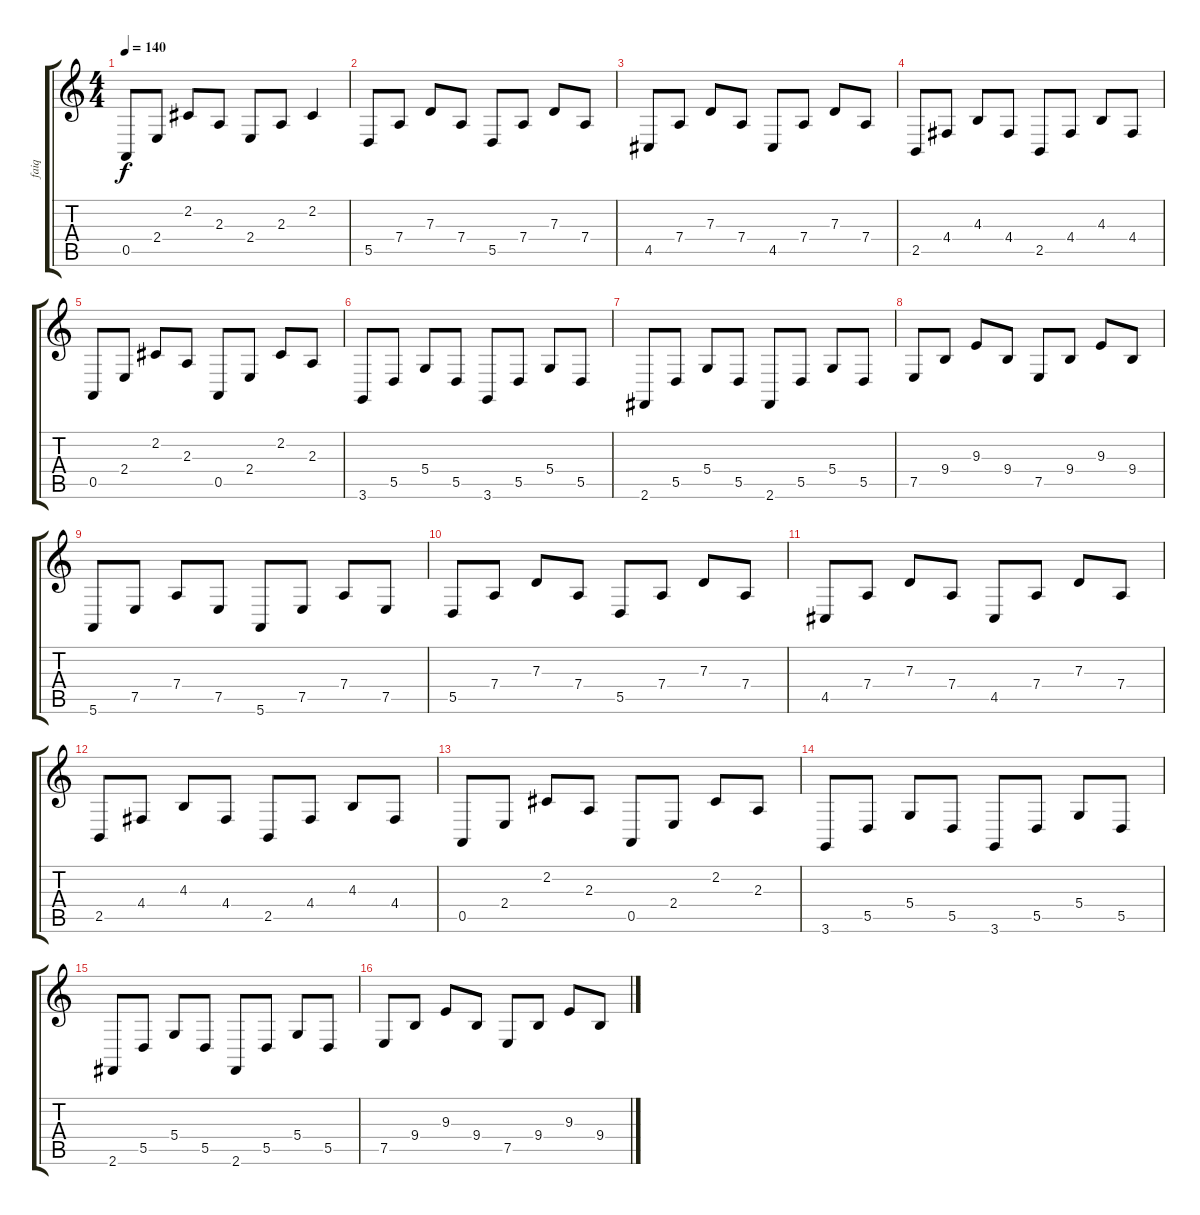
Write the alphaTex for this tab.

\track ("faiq" "faiq") {instrument brightacousticpiano}
\staff {score tabs}
\tuning (E4 B3 G3 D3 A2 E2) {hide}
\ts (4 4)
\tempo 140
\clef g2
\ks c
0.5.8{dy f} 2.4.8 2.2.8 2.3.8 2.4.8 2.3.8 2.2.4 |
5.5.8 7.4.8 7.3.8 7.4.8 5.5.8 7.4.8 7.3.8 7.4.8 |
4.5.8 7.4.8 7.3.8 7.4.8 4.5.8 7.4.8 7.3.8 7.4.8 |
2.5.8 4.4.8 4.3.8 4.4.8 2.5.8 4.4.8 4.3.8 4.4.8 |
0.5.8 2.4.8 2.2.8 2.3.8 0.5.8 2.4.8 2.2.8 2.3.8 |
3.6.8 5.5.8 5.4.8 5.5.8 3.6.8 5.5.8 5.4.8 5.5.8 |
2.6.8 5.5.8 5.4.8 5.5.8 2.6.8 5.5.8 5.4.8 5.5.8 |
7.5.8 9.4.8 9.3.8 9.4.8 7.5.8 9.4.8 9.3.8 9.4.8 |
5.6.8 7.5.8 7.4.8 7.5.8 5.6.8 7.5.8 7.4.8 7.5.8 |
5.5.8 7.4.8 7.3.8 7.4.8 5.5.8 7.4.8 7.3.8 7.4.8 |
4.5.8 7.4.8 7.3.8 7.4.8 4.5.8 7.4.8 7.3.8 7.4.8 |
2.5.8 4.4.8 4.3.8 4.4.8 2.5.8 4.4.8 4.3.8 4.4.8 |
0.5.8 2.4.8 2.2.8 2.3.8 0.5.8 2.4.8 2.2.8 2.3.8 |
3.6.8 5.5.8 5.4.8 5.5.8 3.6.8 5.5.8 5.4.8 5.5.8 |
2.6.8 5.5.8 5.4.8 5.5.8 2.6.8 5.5.8 5.4.8 5.5.8 |
7.5.8 9.4.8 9.3.8 9.4.8 7.5.8 9.4.8 9.3.8 9.4.8
